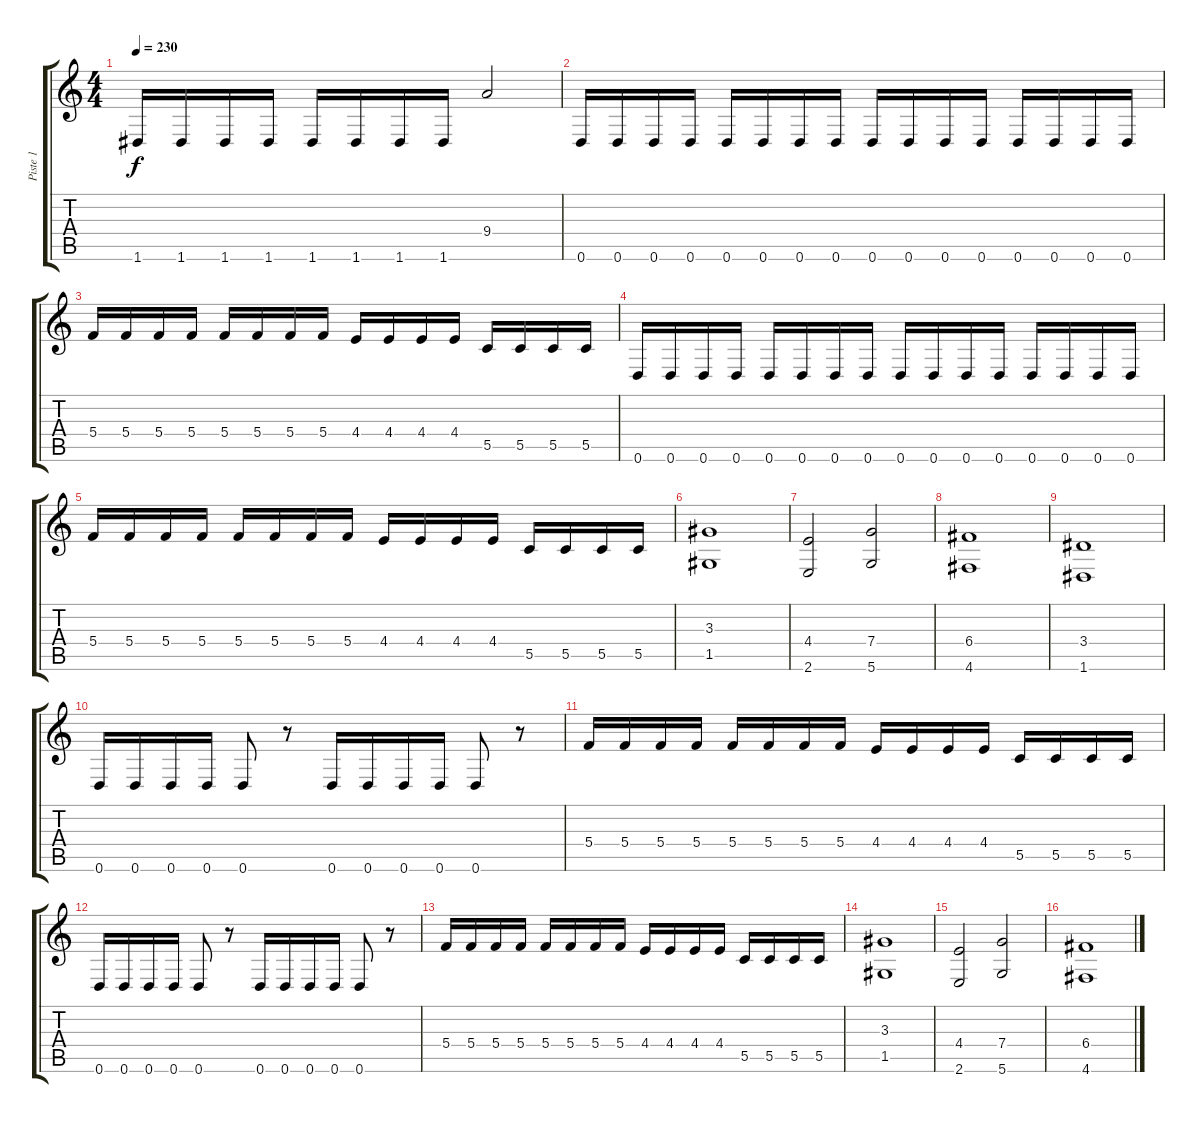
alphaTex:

\track ("Piste 1" "Piste 1") {instrument distortionguitar}
\staff {score tabs}
\tuning (D4 A3 F3 C3 G2 D2) {hide}
\ts (4 4)
\tempo 230
\clef g2
\ks c
1.6.16{dy f instrument distortionguitar} 1.6.16 1.6.16 1.6.16 1.6.16 1.6.16 1.6.16 1.6.16 9.4.2{instrument guitarharmonics} |
0.6.16 0.6.16 0.6.16 0.6.16 0.6.16 0.6.16 0.6.16 0.6.16 0.6.16 0.6.16 0.6.16 0.6.16 0.6.16 0.6.16 0.6.16 0.6.16 |
5.4.16 5.4.16 5.4.16 5.4.16 5.4.16 5.4.16 5.4.16 5.4.16 4.4.16 4.4.16 4.4.16 4.4.16 5.5.16 5.5.16 5.5.16 5.5.16 |
0.6.16 0.6.16 0.6.16 0.6.16 0.6.16 0.6.16 0.6.16 0.6.16 0.6.16 0.6.16 0.6.16 0.6.16 0.6.16 0.6.16 0.6.16 0.6.16 |
5.4.16 5.4.16 5.4.16 5.4.16 5.4.16 5.4.16 5.4.16 5.4.16 4.4.16 4.4.16 4.4.16 4.4.16 5.5.16 5.5.16 5.5.16 5.5.16 |
(3.3 1.5).1 |
(4.4 2.6).2 (7.4 5.6).2 |
(6.4 4.6).1 |
(3.4 1.6).1 |
0.6.16 0.6.16 0.6.16 0.6.16 0.6.8 r.8 0.6.16 0.6.16 0.6.16 0.6.16 0.6.8 r.8 |
5.4.16 5.4.16 5.4.16 5.4.16 5.4.16 5.4.16 5.4.16 5.4.16 4.4.16 4.4.16 4.4.16 4.4.16 5.5.16 5.5.16 5.5.16 5.5.16 |
0.6.16 0.6.16 0.6.16 0.6.16 0.6.8 r.8 0.6.16 0.6.16 0.6.16 0.6.16 0.6.8 r.8 |
5.4.16 5.4.16 5.4.16 5.4.16 5.4.16 5.4.16 5.4.16 5.4.16 4.4.16 4.4.16 4.4.16 4.4.16 5.5.16 5.5.16 5.5.16 5.5.16 |
(3.3 1.5).1 |
(4.4 2.6).2 (7.4 5.6).2 |
(6.4 4.6).1
